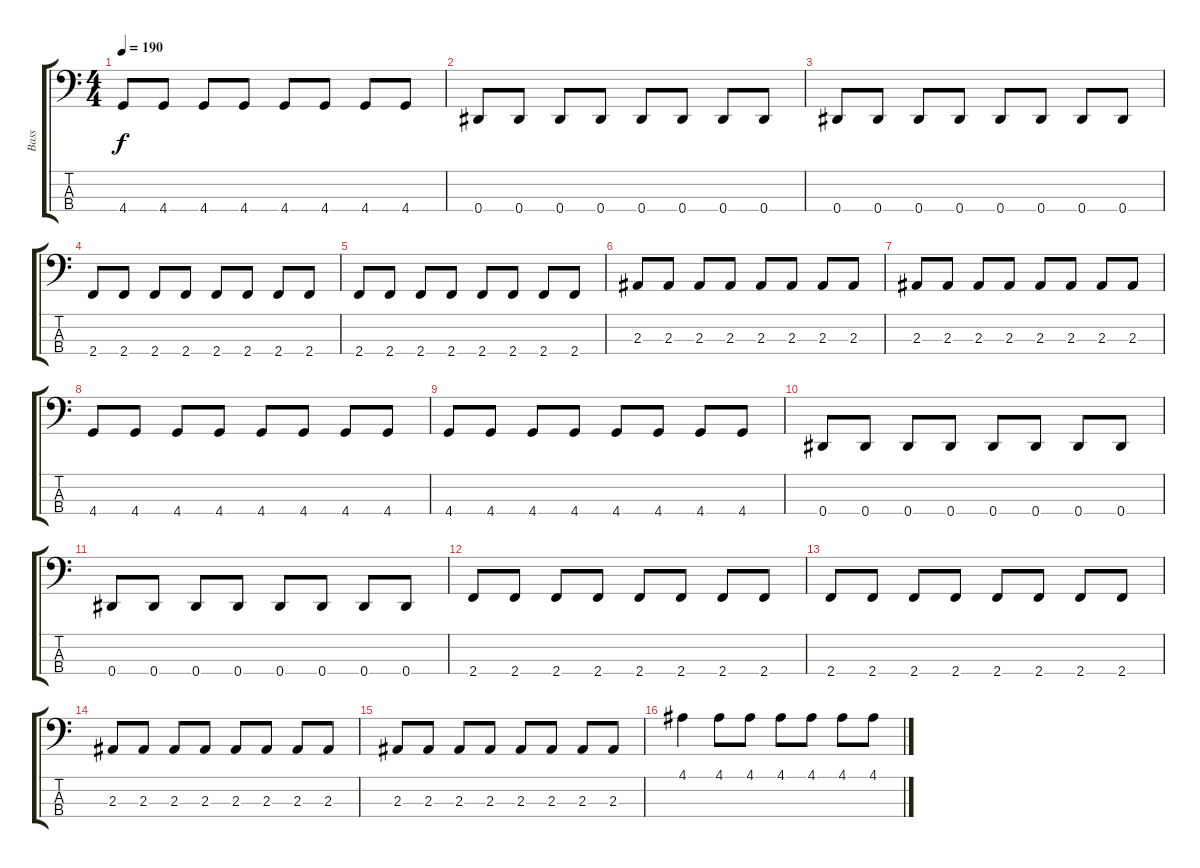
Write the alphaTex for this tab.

\track ("Bass" "Bass") {instrument electricbassfinger}
\staff {score tabs}
\tuning (Gb2 Db2 Ab1 Eb1) {hide}
\ts (4 4)
\tempo 190
\clef f4
\ks c
4.4.8{dy f} 4.4.8 4.4.8 4.4.8 4.4.8 4.4.8 4.4.8 4.4.8 |
0.4.8 0.4.8 0.4.8 0.4.8 0.4.8 0.4.8 0.4.8 0.4.8 |
0.4.8 0.4.8 0.4.8 0.4.8 0.4.8 0.4.8 0.4.8 0.4.8 |
2.4.8 2.4.8 2.4.8 2.4.8 2.4.8 2.4.8 2.4.8 2.4.8 |
2.4.8 2.4.8 2.4.8 2.4.8 2.4.8 2.4.8 2.4.8 2.4.8 |
2.3.8 2.3.8 2.3.8 2.3.8 2.3.8 2.3.8 2.3.8 2.3.8 |
2.3.8 2.3.8 2.3.8 2.3.8 2.3.8 2.3.8 2.3.8 2.3.8 |
4.4.8 4.4.8 4.4.8 4.4.8 4.4.8 4.4.8 4.4.8 4.4.8 |
4.4.8 4.4.8 4.4.8 4.4.8 4.4.8 4.4.8 4.4.8 4.4.8 |
0.4.8 0.4.8 0.4.8 0.4.8 0.4.8 0.4.8 0.4.8 0.4.8 |
0.4.8 0.4.8 0.4.8 0.4.8 0.4.8 0.4.8 0.4.8 0.4.8 |
2.4.8 2.4.8 2.4.8 2.4.8 2.4.8 2.4.8 2.4.8 2.4.8 |
2.4.8 2.4.8 2.4.8 2.4.8 2.4.8 2.4.8 2.4.8 2.4.8 |
2.3.8 2.3.8 2.3.8 2.3.8 2.3.8 2.3.8 2.3.8 2.3.8 |
2.3.8 2.3.8 2.3.8 2.3.8 2.3.8 2.3.8 2.3.8 2.3.8 |
4.1.4 4.1.8 4.1.8 4.1.8 4.1.8 4.1.8 4.1.8
